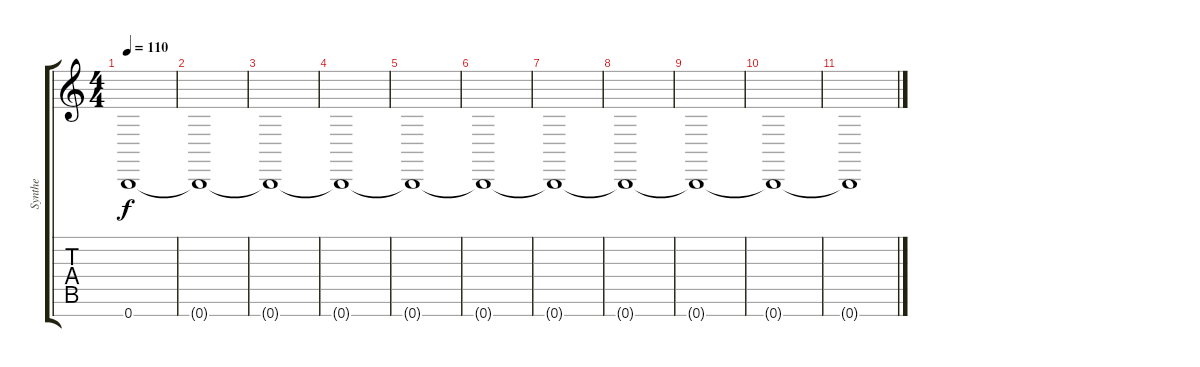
\track ("Synthe" "Synthe") {instrument stringensemble2}
\staff {score tabs}
\tuning (E4 B3 G3 D3 A2 E2 B1) {hide}
\ts (4 4)
\tempo 110
\clef g2
\ks c
0.7{t}.1{dy f} |
0.7{t}.1 |
0.7{t}.1 |
0.7{t}.1 |
0.7{t}.1 |
0.7{t}.1 |
0.7{t}.1 |
0.7{t}.1 |
0.7{t}.1 |
0.7{t}.1 |
0.7{t}.1
